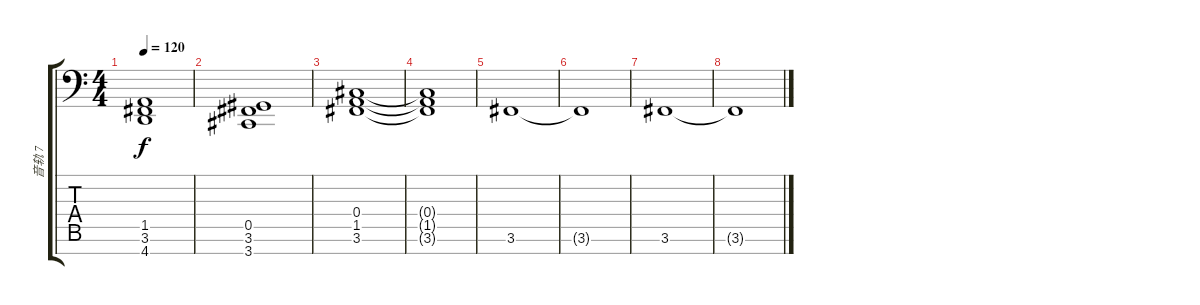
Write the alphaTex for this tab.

\track ("音轨 7" "音轨 7") {instrument acousticgrandpiano}
\staff {score tabs}
\tuning (Eb4 Bb3 Gb3 Db3 Ab2 Eb2 Bb1) {hide}
\ts (4 4)
\tempo 120
\clef f4
\ks c
(1.5 3.6 4.7).1{dy f} |
(0.5 3.6 3.7).1 |
(0.4 1.5 3.6).1{volume 15} |
(0.4{t} 1.5{t} 3.6{t}).1 |
3.6.1 |
3.6{t}.1 |
3.6.1 |
3.6{t}.1
